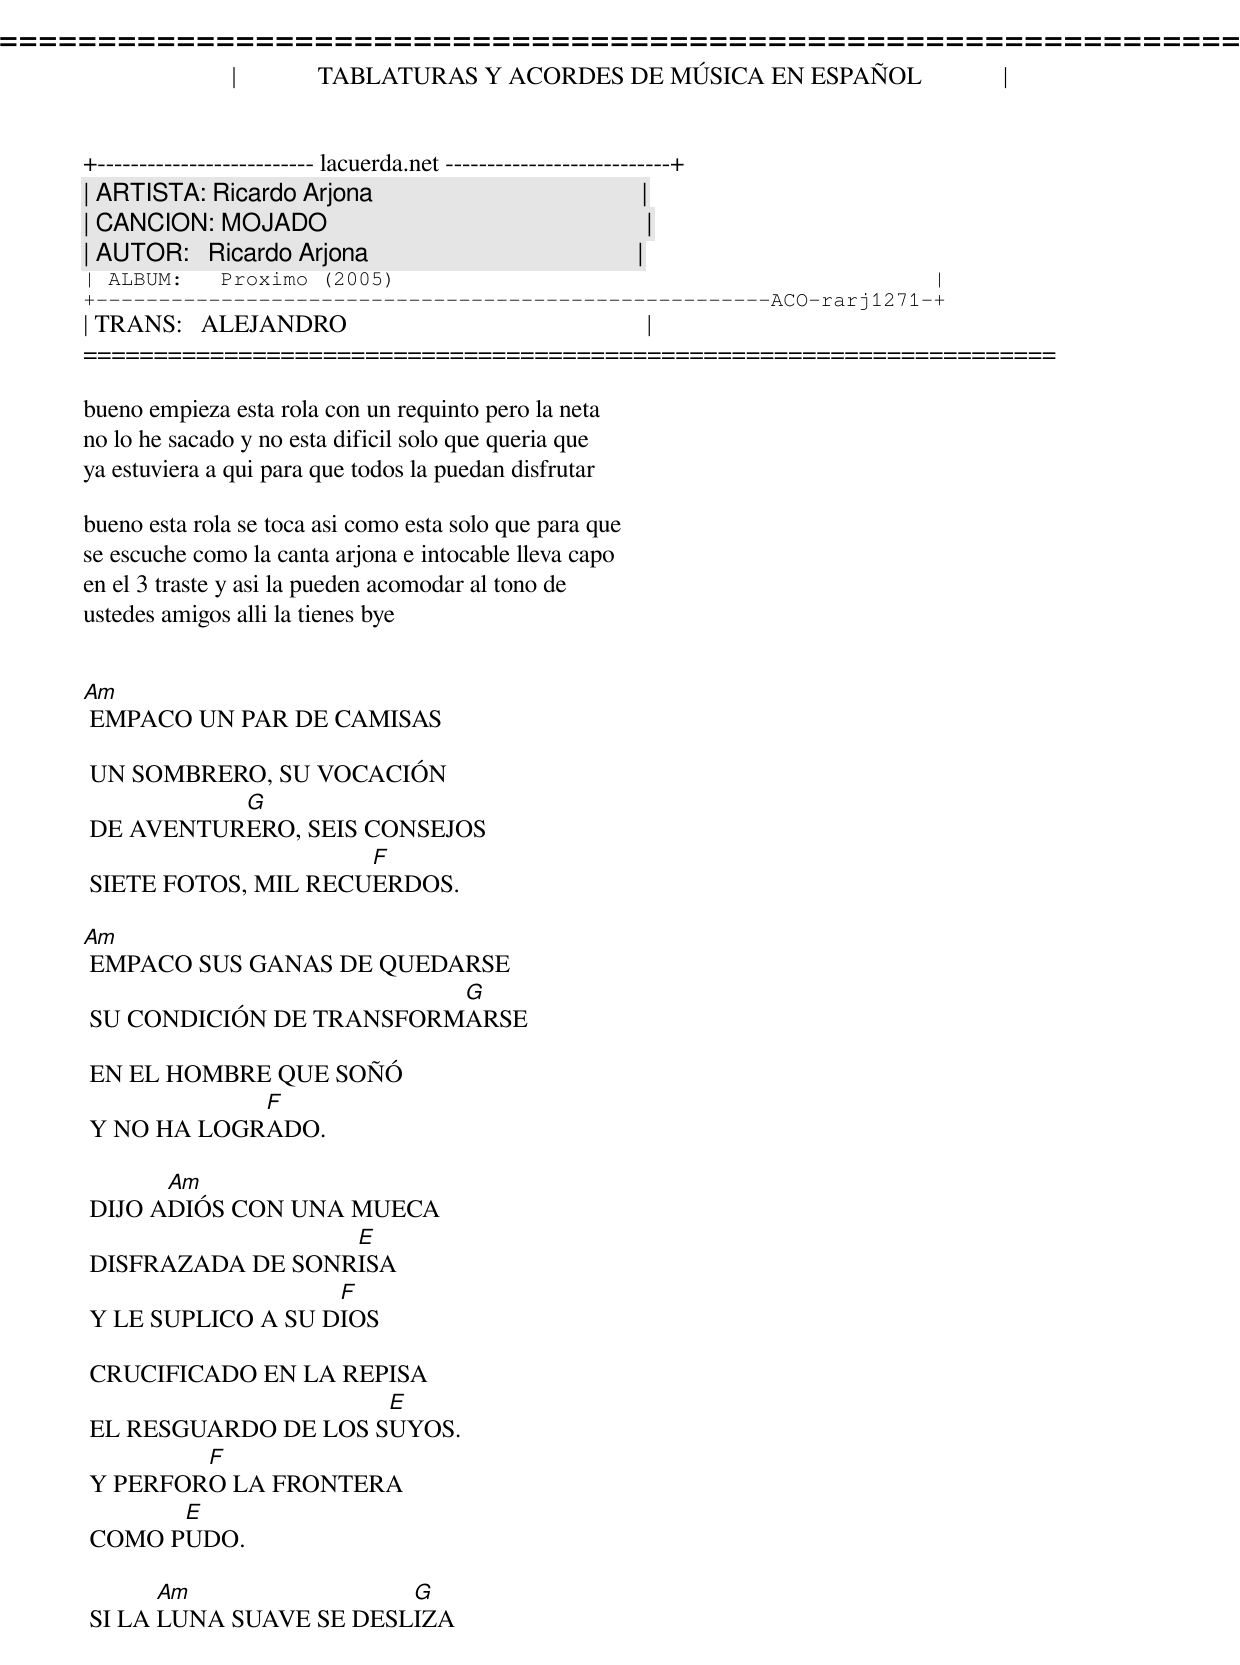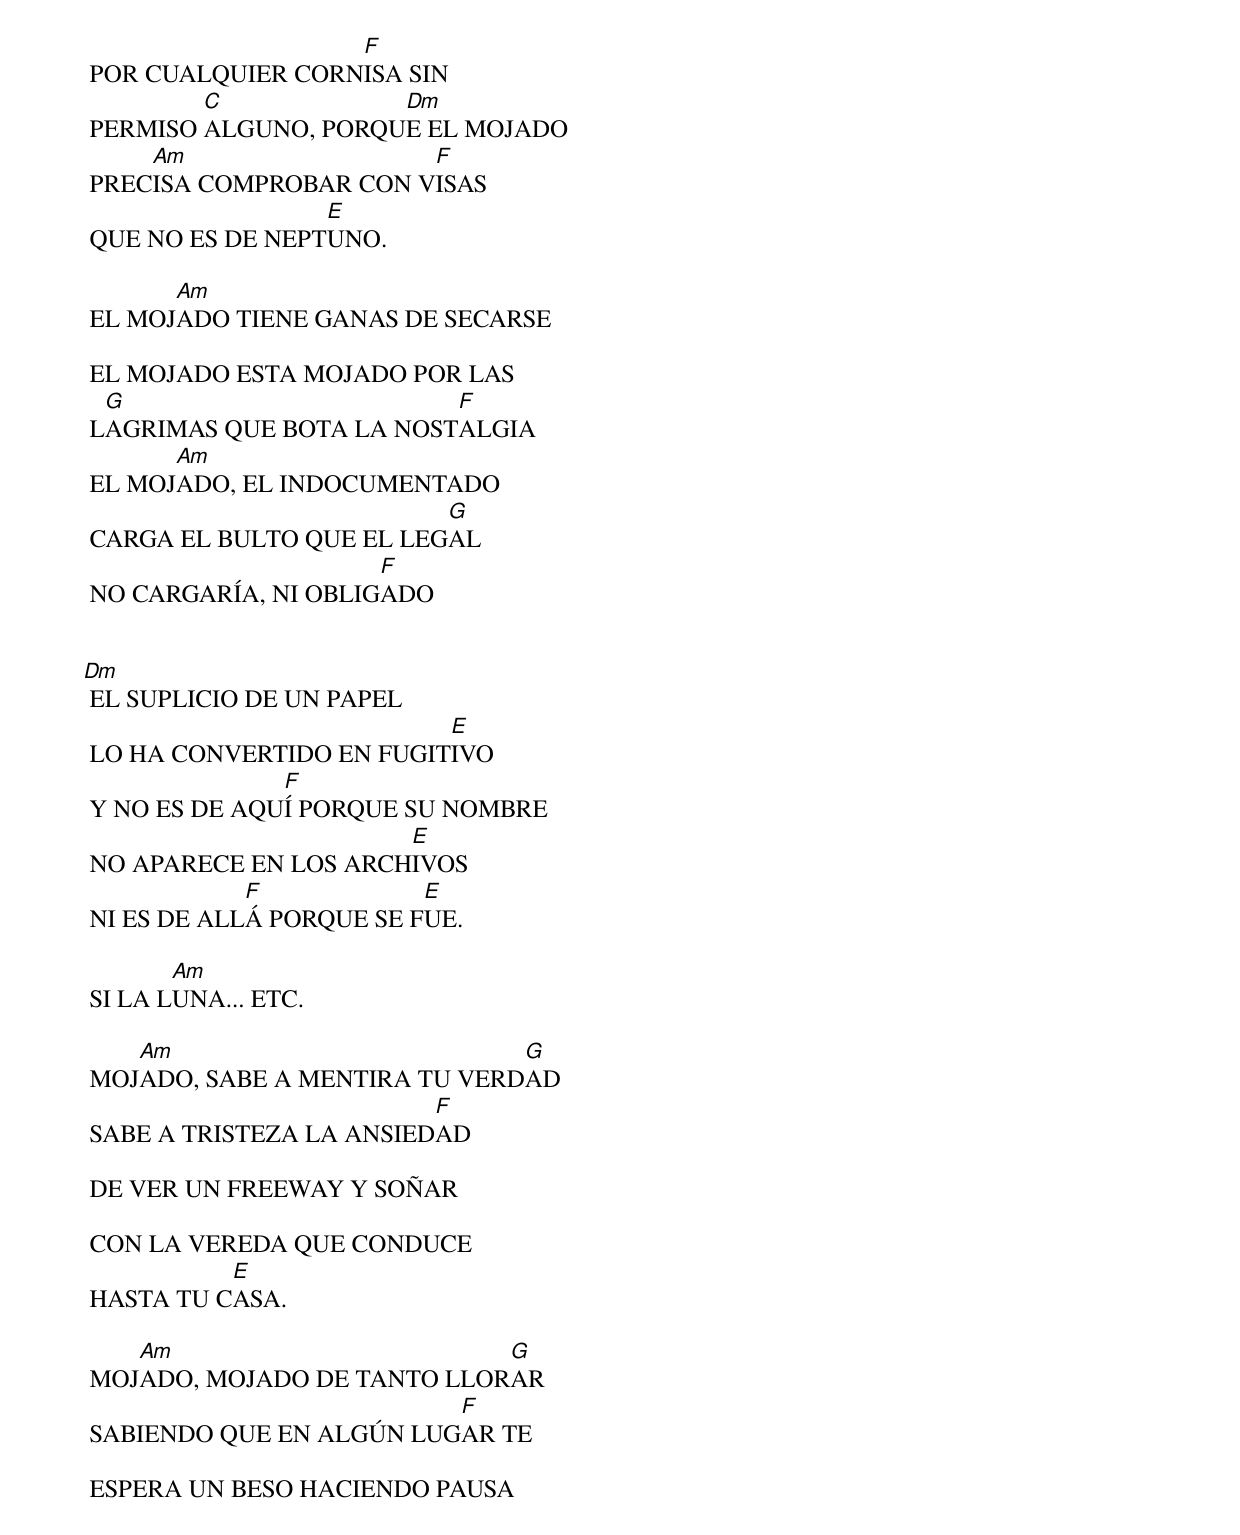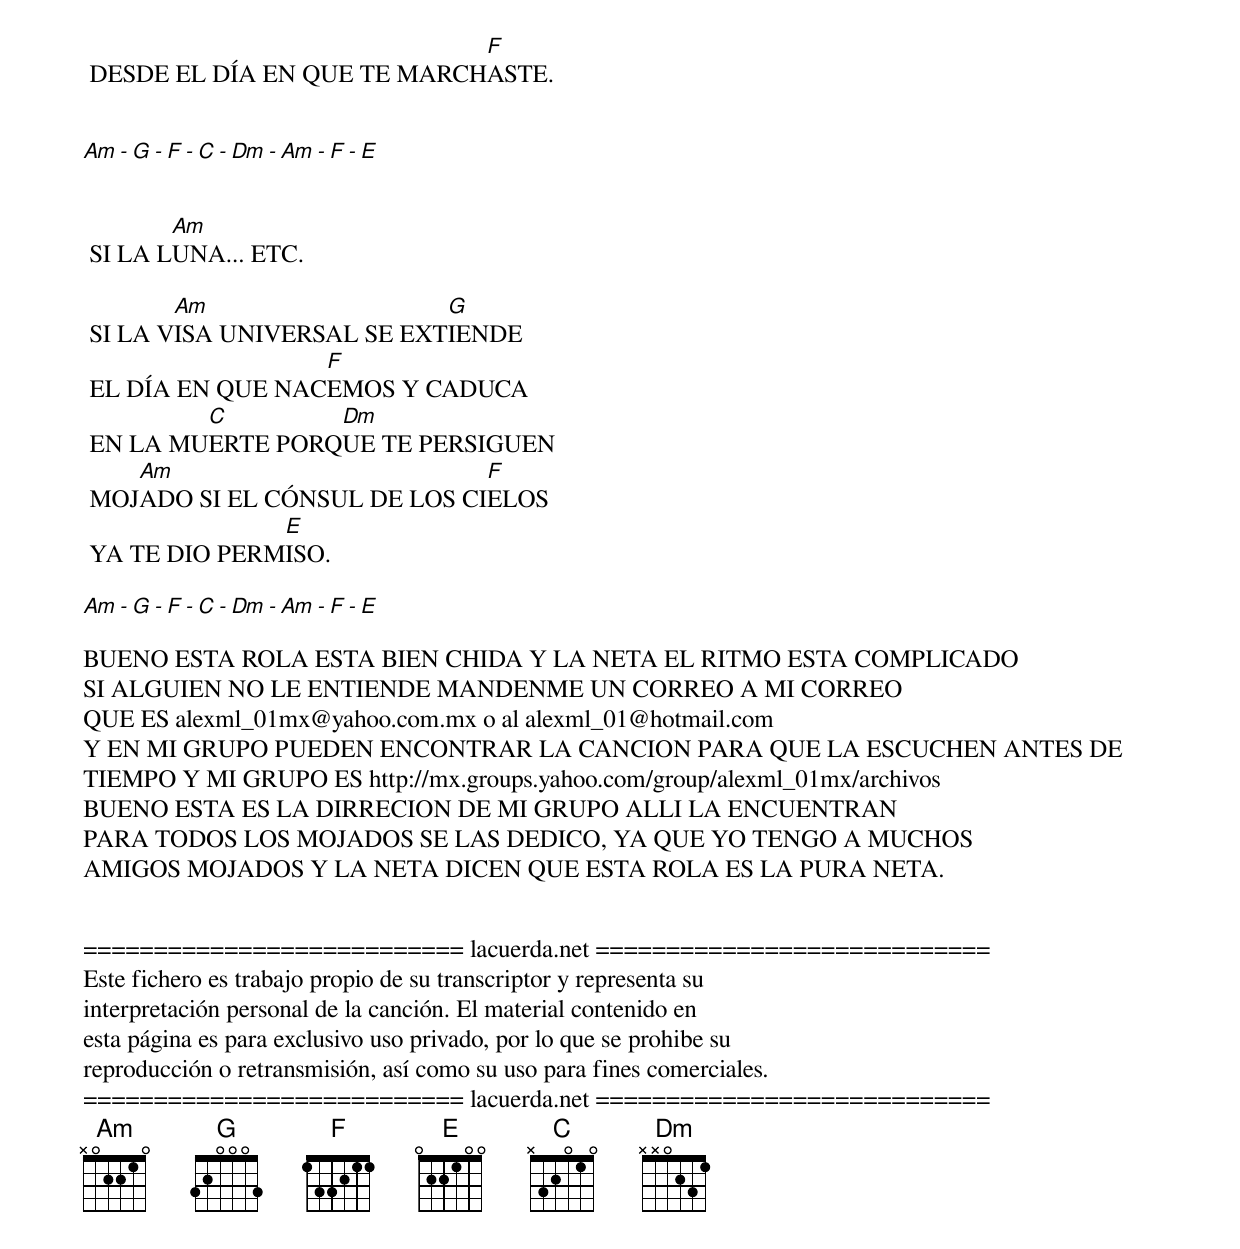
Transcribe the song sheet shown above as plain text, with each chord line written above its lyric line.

=====================================================================
|             TABLATURAS Y ACORDES DE MÚSICA EN ESPAÑOL             |
+-------------------------- lacuerda.net ---------------------------+
| ARTISTA: Ricardo Arjona                                           |
| CANCION: MOJADO                                                   |
| AUTOR:   Ricardo Arjona                                           |
| ALBUM:   Proximo (2005)                                           |
+------------------------------------------------------ACO-rarj1271-+
| TRANS:   ALEJANDRO                                                |
=====================================================================

bueno empieza esta rola con un requinto pero la neta
no lo he sacado y no esta dificil solo que queria que
ya estuviera a qui para que todos la puedan disfrutar

bueno esta rola se toca asi como esta solo que para que
se escuche como la canta arjona e intocable lleva capo
en el 3 traste y asi la pueden acomodar al tono de
ustedes amigos alli la tienes bye


Am
 EMPACO UN PAR DE CAMISAS

 UN SOMBRERO, SU VOCACIÓN
           G
 DE AVENTURERO, SEIS CONSEJOS
                      F
 SIETE FOTOS, MIL RECUERDOS.

Am
 EMPACO SUS GANAS DE QUEDARSE
                          G
 SU CONDICIÓN DE TRANSFORMARSE

 EN EL HOMBRE QUE SOÑÓ
             F
 Y NO HA LOGRADO.

       Am
 DIJO ADIÓS CON UNA MUECA
                   E
 DISFRAZADA DE SONRISA
                    F
 Y LE SUPLICO A SU DIOS

 CRUCIFICADO EN LA REPISA
                      E
 EL RESGUARDO DE LOS SUYOS.
         F
 Y PERFORO LA FRONTERA
       E
 COMO PUDO.

       Am                G
 SI LA LUNA SUAVE SE DESLIZA
                   F
 POR CUALQUIER CORNISA SIN
         C            Dm
 PERMISO ALGUNO, PORQUE EL MOJADO
     Am                 F
 PRECISA COMPROBAR CON VISAS
                  E
 QUE NO ES DE NEPTUNO.

       Am
 EL MOJADO TIENE GANAS DE SECARSE

 EL MOJADO ESTA MOJADO POR LAS
  G                       F
 LAGRIMAS QUE BOTA LA NOSTALGIA
       Am
 EL MOJADO, EL INDOCUMENTADO
                          G
 CARGA EL BULTO QUE EL LEGAL
                      F
 NO CARGARÍA, NI OBLIGADO


Dm
 EL SUPLICIO DE UN PAPEL
                          E
 LO HA CONVERTIDO EN FUGITIVO
               F
 Y NO ES DE AQUÍ PORQUE SU NOMBRE
                       E
 NO APARECE EN LOS ARCHIVOS
             F            E
 NI ES DE ALLÁ PORQUE SE FUE.

        Am
 SI LA LUNA... ETC.

    Am                         G
 MOJADO, SABE A MENTIRA TU VERDAD
                          F
 SABE A TRISTEZA LA ANSIEDAD

 DE VER UN FREEWAY Y SOÑAR

 CON LA VEREDA QUE CONDUCE
           E
 HASTA TU CASA.

    Am                       G
 MOJADO, MOJADO DE TANTO LLORAR
                          F
 SABIENDO QUE EN ALGÚN LUGAR TE

 ESPERA UN BESO HACIENDO PAUSA
                             F
 DESDE EL DÍA EN QUE TE MARCHASTE.


 Am - G - F - C - Dm - Am - F - E


        Am
 SI LA LUNA... ETC.

        Am                  G
 SI LA VISA UNIVERSAL SE EXTIENDE
                  F
 EL DÍA EN QUE NACEMOS Y CADUCA
         C        Dm
 EN LA MUERTE PORQUE TE PERSIGUEN
    Am                        F
 MOJADO SI EL CÓNSUL DE LOS CIELOS
               E
 YA TE DIO PERMISO.

 Am - G - F - C - Dm - Am - F - E

BUENO ESTA ROLA ESTA BIEN CHIDA Y LA NETA EL RITMO ESTA COMPLICADO
SI ALGUIEN NO LE ENTIENDE MANDENME UN CORREO A MI CORREO
QUE ES alexml_01mx@yahoo.com.mx o al alexml_01@hotmail.com
Y EN MI GRUPO PUEDEN ENCONTRAR LA CANCION PARA QUE LA ESCUCHEN ANTES DE
TIEMPO Y MI GRUPO ES http://mx.groups.yahoo.com/group/alexml_01mx/archivos
BUENO ESTA ES LA DIRRECION DE MI GRUPO ALLI LA ENCUENTRAN
PARA TODOS LOS MOJADOS SE LAS DEDICO, YA QUE YO TENGO A MUCHOS
AMIGOS MOJADOS Y LA NETA DICEN QUE ESTA ROLA ES LA PURA NETA.


=========================== lacuerda.net ============================
Este fichero es trabajo propio de su transcriptor y representa su
interpretación personal de la canción. El material contenido en
esta página es para exclusivo uso privado, por lo que se prohibe su
reproducción o retransmisión, así como su uso para fines comerciales.
=========================== lacuerda.net ============================
